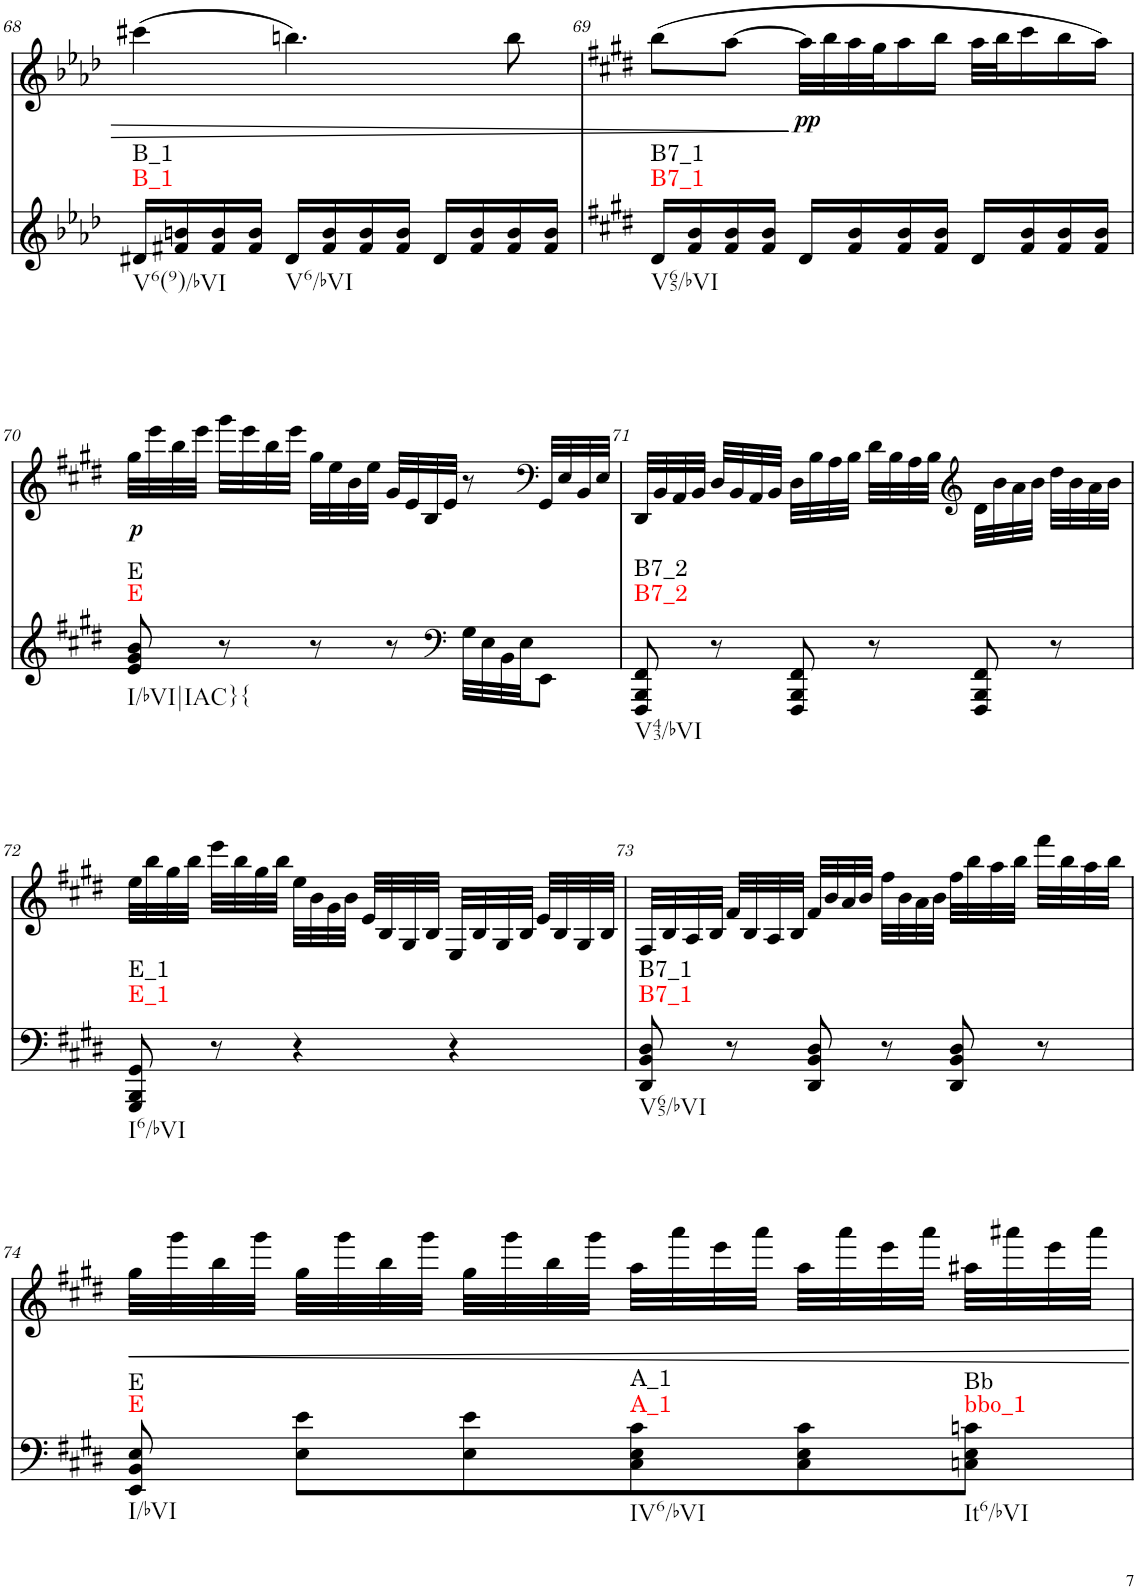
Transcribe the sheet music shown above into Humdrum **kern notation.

**kern	**harte	**kern	**text
*part2	*part2	*part1	*part1
*staff2	*	*staff1	*staff1
*I"Piano	*	*I"Piano	*
*I'Pno	*	*I'Pno	*
!!LO:PB:g=z
*clefG2	*	*clefG2	*
*k[b-e-a-d-]	*	*k[b-e-a-d-]	*
*A-:	*	*A-:	*
*M3/4	*	*M3/4	*
=68	=68	=68	=68
!	!LO:H:n=1:kt=B_1	!	!
!	!LO:H:n=2:kt=B_1	!	!
16d#X/LL	N N	(4ccc#X\	.
16f#X/ 16bn/	.	.	.
16f#/ 16b/	.	.	.
16f#/ 16b/JJ	.	.	.
16d#/LL	.	4.bbn\)	.
16f#/ 16b/	.	.	.
16f#/ 16b/	.	.	.
16f#/ 16b/JJ	.	.	.
16d#/LL	.	.	.
16f#/ 16b/	.	.	.
16f#/ 16b/	.	8bb\	.
16f#/ 16b/JJ	.	.	.
=69	=69	=69	=69
*k[f#c#g#d#]	*	*k[f#c#g#d#]	*
!	!LO:H:n=1:kt=B7_1	!	!
!	!LO:H:n=2:kt=B7_1	!	!
16d#/LL	N N	(8bb\L	.
16f#/ 16b/	.	.	.
16f#/ 16b/	.	[8aa\J	.
16f#/ 16b/JJ	.	.	.
!	!	!	!LO:LY:b
16d#/LL	.	32aa\LLL]	.
.	.	32bb\	.
16f#/ 16b/	.	32aa\	.
.	.	32gg#\J	.
16f#/ 16b/	.	16aa\	.
16f#/ 16b/JJ	.	16bb\JJ	.
16d#/LL	.	32aa\LLL	.
.	.	32bb\J	.
16f#/ 16b/	.	16ccc#\	.
16f#/ 16b/	.	16bb\	.
16f#/ 16b/JJ	.	16aa\JJ)	.
!!LO:LB:g=z
=70	=70	=70	=70
!	!LO:H:n=1:kt=E	!	!LO:LY:b
!	!LO:H:n=2:kt=E	!	!
8e/ 8g#/ 8b/	N N	32gg#\LLL	.
.	.	32eee\	.
.	.	32bb\	.
.	.	32eee\JJJ	.
8r	.	32ggg#\LLL	.
.	.	32eee\	.
.	.	32bb\	.
.	.	32eee\JJJ	.
8r	.	32gg#\LLL	.
.	.	32ee\	.
.	.	32b\	.
.	.	32ee\JJJ	.
8r	.	32g#/LLL	.
.	.	32e/	.
.	.	32B/	.
.	.	32e/JJJ	.
*clefF4	*	*	*
32G#\LLL	.	8r	.
32E\	.	.	.
32BB\	.	.	.
32E\JJ	.	.	.
*	*	*clefF4	*
8EE\J	.	32GG#/LLL	.
.	.	32E/	.
.	.	32BB/	.
.	.	32E/JJJ	.
=71	=71	=71	=71
!	!LO:H:n=1:kt=B7_2	!	!
!	!LO:H:n=2:kt=B7_2	!	!
8FFF#/ 8BBB/ 8FF#/	N N	32DD#/LLL	.
.	.	32BB/	.
.	.	32AA/	.
.	.	32BB/JJJ	.
8r	.	32D#/LLL	.
.	.	32BB/	.
.	.	32AA/	.
.	.	32BB/JJJ	.
8FFF#/ 8BBB/ 8FF#/	.	32D#\LLL	.
.	.	32B\	.
.	.	32A\	.
.	.	32B\JJJ	.
8r	.	32d#\LLL	.
.	.	32B\	.
.	.	32A\	.
.	.	32B\JJJ	.
*	*	*clefG2	*
8FFF#/ 8BBB/ 8FF#/	.	32d#\LLL	.
.	.	32b\	.
.	.	32a\	.
.	.	32b\JJJ	.
8r	.	32dd#\LLL	.
.	.	32b\	.
.	.	32a\	.
.	.	32b\JJJ	.
!!LO:LB:g=z
=72	=72	=72	=72
!	!LO:H:n=1:kt=E_1	!	!
!	!LO:H:n=2:kt=E_1	!	!
8GGG#/ 8BBB/ 8GG#/	N N	32ee\LLL	.
.	.	32bb\	.
.	.	32gg#\	.
.	.	32bb\JJJ	.
8r	.	32eee\LLL	.
.	.	32bb\	.
.	.	32gg#\	.
.	.	32bb\JJJ	.
4r	.	32ee\LLL	.
.	.	32b\	.
.	.	32g#\	.
.	.	32b\JJJ	.
.	.	32e/LLL	.
.	.	32B/	.
.	.	32G#/	.
.	.	32B/JJJ	.
4r	.	32E/LLL	.
.	.	32B/	.
.	.	32G#/	.
.	.	32B/JJJ	.
.	.	32e/LLL	.
.	.	32B/	.
.	.	32G#/	.
.	.	32B/JJJ	.
=73	=73	=73	=73
!	!LO:H:n=1:kt=B7_1	!	!
!	!LO:H:n=2:kt=B7_1	!	!
8DD#/ 8BB/ 8D#/	N N	32F#/LLL	.
.	.	32B/	.
.	.	32A/	.
.	.	32B/JJJ	.
8r	.	32f#/LLL	.
.	.	32B/	.
.	.	32A/	.
.	.	32B/JJJ	.
8DD#/ 8BB/ 8D#/	.	32f#/LLL	.
.	.	32b/	.
.	.	32a/	.
.	.	32b/JJJ	.
8r	.	32ff#\LLL	.
.	.	32b\	.
.	.	32a\	.
.	.	32b\JJJ	.
8DD#/ 8BB/ 8D#/	.	32ff#\LLL	.
.	.	32bb\	.
.	.	32aa\	.
.	.	32bb\JJJ	.
8r	.	32fff#\LLL	.
.	.	32bb\	.
.	.	32aa\	.
.	.	32bb\JJJ	.
!!LO:LB:g=z
=74	=74	=74	=74
!	!LO:H:n=1:kt=E	!	!
!	!LO:H:n=2:kt=E	!	!
8EE/ 8BB/ 8E/	N N	32gg#\LLL	.
.	.	32ggg#\	.
.	.	32bb\	.
.	.	32ggg#\JJJ	.
8E\ 8e\L	.	32gg#\LLL	.
.	.	32ggg#\	.
.	.	32bb\	.
.	.	32ggg#\JJJ	.
8E\ 8e\	.	32gg#\LLL	.
.	.	32ggg#\	.
.	.	32bb\	.
.	.	32ggg#\JJJ	.
!	!LO:H:n=1:kt=A_1	!	!
!	!LO:H:n=2:kt=A_1	!	!
8C#\ 8E\ 8c#\	N N	32aa\LLL	.
.	.	32aaa\	.
.	.	32eee\	.
.	.	32aaa\JJJ	.
8C#\ 8E\ 8c#\	.	32aa\LLL	.
.	.	32aaa\	.
.	.	32eee\	.
.	.	32aaa\JJJ	.
!	!LO:H:n=1:kt=bbo_1	!	!
!	!LO:H:n=2:kt=Bb	!	!
8Cn\ 8E\ 8cn\J	N N	32aa#X\LLL	.
.	.	32aaa#X\	.
.	.	32eee\	.
.	.	32aaa#\JJJ	.
=	=	=	=
*-	*-	*-	*-
